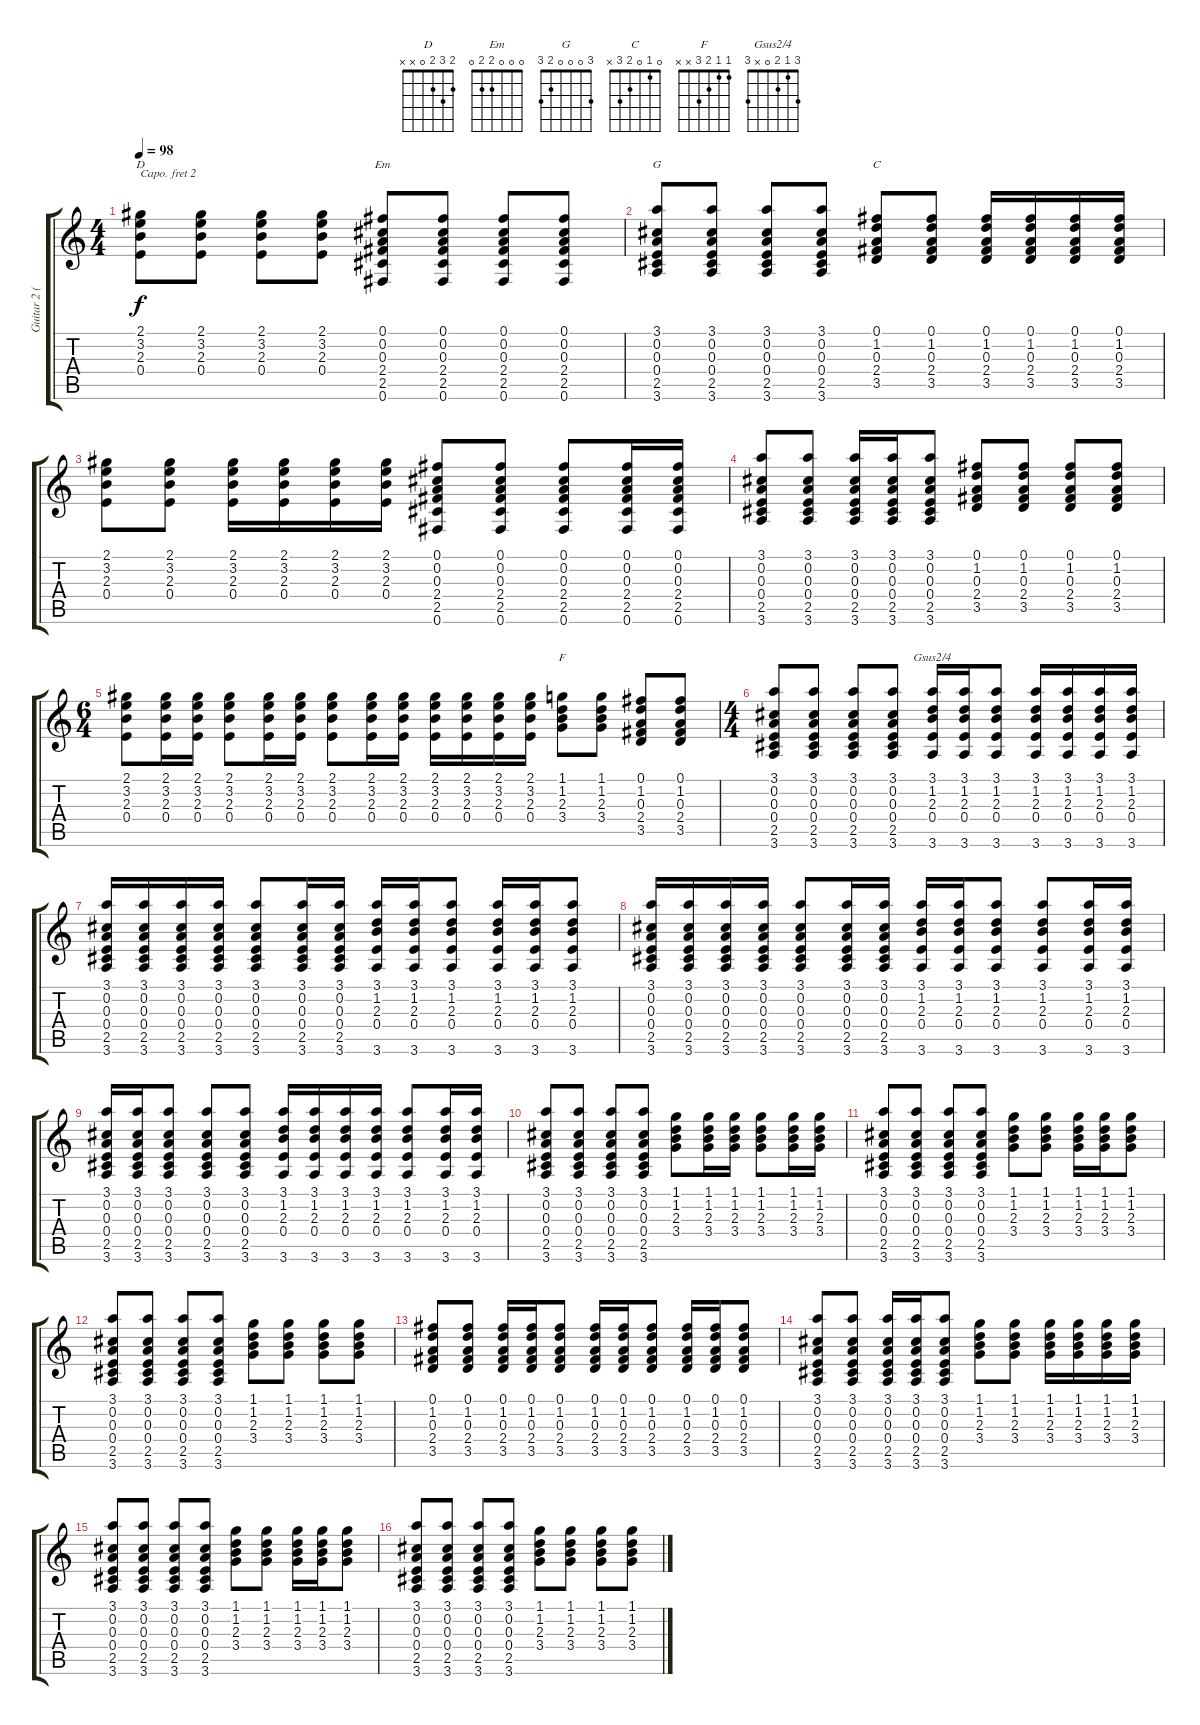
\track ("Guitar 2 (Capo 2nd)" "Guitar 2 (") {instrument acousticguitarsteel}
\staff {score tabs}
\capo 2
\tuning (E4 B3 G3 D3 A2 E2) {hide}
\chord ("D" 2 3 2 0 x x)
\chord ("Em" 0 0 0 2 2 0)
\chord ("G" 3 0 0 0 2 3)
\chord ("C" 0 1 0 2 3 x)
\chord ("F" 1 1 2 3 x x)
\chord ("Gsus2/4" 3 1 2 0 x 3)
\ts (4 4)
\tempo 98
\clef g2
\ks c
(2.1 3.2 2.3 0.4).8{ch "D" dy f} (2.1 3.2 2.3 0.4).8 (2.1 3.2 2.3 0.4).8 (2.1 3.2 2.3 0.4).8 (0.1 0.2 0.3 2.4 2.5 0.6).8{ch "Em"} (0.1 0.2 0.3 2.4 2.5 0.6).8 (0.1 0.2 0.3 2.4 2.5 0.6).8 (0.1 0.2 0.3 2.4 2.5 0.6).8 |
(3.1 0.2 0.3 0.4 2.5 3.6).8{ch "G"} (3.1 0.2 0.3 0.4 2.5 3.6).8 (3.1 0.2 0.3 0.4 2.5 3.6).8 (3.1 0.2 0.3 0.4 2.5 3.6).8 (0.1 1.2 0.3 2.4 3.5).8{ch "C"} (0.1 1.2 0.3 2.4 3.5).8 (0.1 1.2 0.3 2.4 3.5).16 (0.1 1.2 0.3 2.4 3.5).16 (0.1 1.2 0.3 2.4 3.5).16 (0.1 1.2 0.3 2.4 3.5).16 |
(2.1 3.2 2.3 0.4).8 (2.1 3.2 2.3 0.4).8 (2.1 3.2 2.3 0.4).16 (2.1 3.2 2.3 0.4).16 (2.1 3.2 2.3 0.4).16 (2.1 3.2 2.3 0.4).16 (0.1 0.2 0.3 2.4 2.5 0.6).8 (0.1 0.2 0.3 2.4 2.5 0.6).8 (0.1 0.2 0.3 2.4 2.5 0.6).8 (0.1 0.2 0.3 2.4 2.5 0.6).16 (0.1 0.2 0.3 2.4 2.5 0.6).16 |
(3.1 0.2 0.3 0.4 2.5 3.6).8 (3.1 0.2 0.3 0.4 2.5 3.6).8 (3.1 0.2 0.3 0.4 2.5 3.6).16 (3.1 0.2 0.3 0.4 2.5 3.6).16 (3.1 0.2 0.3 0.4 2.5 3.6).8 (0.1 1.2 0.3 2.4 3.5).8 (0.1 1.2 0.3 2.4 3.5).8 (0.1 1.2 0.3 2.4 3.5).8 (0.1 1.2 0.3 2.4 3.5).8 |
\ts (6 4)
(2.1 3.2 2.3 0.4).8 (2.1 3.2 2.3 0.4).16 (2.1 3.2 2.3 0.4).16 (2.1 3.2 2.3 0.4).8 (2.1 3.2 2.3 0.4).16 (2.1 3.2 2.3 0.4).16 (2.1 3.2 2.3 0.4).8 (2.1 3.2 2.3 0.4).16 (2.1 3.2 2.3 0.4).16 (2.1 3.2 2.3 0.4).16 (2.1 3.2 2.3 0.4).16 (2.1 3.2 2.3 0.4).16 (2.1 3.2 2.3 0.4).16 (1.1 1.2 2.3 3.4).8{ch "F"} (1.1 1.2 2.3 3.4).8 (0.1 1.2 0.3 2.4 3.5).8 (0.1 1.2 0.3 2.4 3.5).8 |
\ts (4 4)
(3.1 0.2 0.3 0.4 2.5 3.6).8 (3.1 0.2 0.3 0.4 2.5 3.6).8 (3.1 0.2 0.3 0.4 2.5 3.6).8 (3.1 0.2 0.3 0.4 2.5 3.6).8 (3.1 1.2 2.3 0.4 3.6).16{ch "Gsus2/4"} (3.1 1.2 2.3 0.4 3.6).16 (3.1 1.2 2.3 0.4 3.6).8 (3.1 1.2 2.3 0.4 3.6).16 (3.1 1.2 2.3 0.4 3.6).16 (3.1 1.2 2.3 0.4 3.6).16 (3.1 1.2 2.3 0.4 3.6).16 |
(3.1 0.2 0.3 0.4 2.5 3.6).16 (3.1 0.2 0.3 0.4 2.5 3.6).16 (3.1 0.2 0.3 0.4 2.5 3.6).16 (3.1 0.2 0.3 0.4 2.5 3.6).16 (3.1 0.2 0.3 0.4 2.5 3.6).8 (3.1 0.2 0.3 0.4 2.5 3.6).16 (3.1 0.2 0.3 0.4 2.5 3.6).16 (3.1 1.2 2.3 0.4 3.6).16 (3.1 1.2 2.3 0.4 3.6).16 (3.1 1.2 2.3 0.4 3.6).8 (3.1 1.2 2.3 0.4 3.6).16 (3.1 1.2 2.3 0.4 3.6).16 (3.1 1.2 2.3 0.4 3.6).8 |
(3.1 0.2 0.3 0.4 2.5 3.6).16 (3.1 0.2 0.3 0.4 2.5 3.6).16 (3.1 0.2 0.3 0.4 2.5 3.6).16 (3.1 0.2 0.3 0.4 2.5 3.6).16 (3.1 0.2 0.3 0.4 2.5 3.6).8 (3.1 0.2 0.3 0.4 2.5 3.6).16 (3.1 0.2 0.3 0.4 2.5 3.6).16 (3.1 1.2 2.3 0.4 3.6).16 (3.1 1.2 2.3 0.4 3.6).16 (3.1 1.2 2.3 0.4 3.6).8 (3.1 1.2 2.3 0.4 3.6).8 (3.1 1.2 2.3 0.4 3.6).16 (3.1 1.2 2.3 0.4 3.6).16 |
(3.1 0.2 0.3 0.4 2.5 3.6).16 (3.1 0.2 0.3 0.4 2.5 3.6).16 (3.1 0.2 0.3 0.4 2.5 3.6).8 (3.1 0.2 0.3 0.4 2.5 3.6).8 (3.1 0.2 0.3 0.4 2.5 3.6).8 (3.1 1.2 2.3 0.4 3.6).16 (3.1 1.2 2.3 0.4 3.6).16 (3.1 1.2 2.3 0.4 3.6).16 (3.1 1.2 2.3 0.4 3.6).16 (3.1 1.2 2.3 0.4 3.6).8 (3.1 1.2 2.3 0.4 3.6).16 (3.1 1.2 2.3 0.4 3.6).16 |
(3.1 0.2 0.3 0.4 2.5 3.6).8 (3.1 0.2 0.3 0.4 2.5 3.6).8 (3.1 0.2 0.3 0.4 2.5 3.6).8 (3.1 0.2 0.3 0.4 2.5 3.6).8 (1.1 1.2 2.3 3.4).8 (1.1 1.2 2.3 3.4).16 (1.1 1.2 2.3 3.4).16 (1.1 1.2 2.3 3.4).8 (1.1 1.2 2.3 3.4).16 (1.1 1.2 2.3 3.4).16 |
(3.1 0.2 0.3 0.4 2.5 3.6).8 (3.1 0.2 0.3 0.4 2.5 3.6).8 (3.1 0.2 0.3 0.4 2.5 3.6).8 (3.1 0.2 0.3 0.4 2.5 3.6).8 (1.1 1.2 2.3 3.4).8 (1.1 1.2 2.3 3.4).8 (1.1 1.2 2.3 3.4).16 (1.1 1.2 2.3 3.4).16 (1.1 1.2 2.3 3.4).8 |
(3.1 0.2 0.3 0.4 2.5 3.6).8 (3.1 0.2 0.3 0.4 2.5 3.6).8 (3.1 0.2 0.3 0.4 2.5 3.6).8 (3.1 0.2 0.3 0.4 2.5 3.6).8 (1.1 1.2 2.3 3.4).8 (1.1 1.2 2.3 3.4).8 (1.1 1.2 2.3 3.4).8 (1.1 1.2 2.3 3.4).8 |
(0.1 1.2 0.3 2.4 3.5).8 (0.1 1.2 0.3 2.4 3.5).8 (0.1 1.2 0.3 2.4 3.5).16 (0.1 1.2 0.3 2.4 3.5).16 (0.1 1.2 0.3 2.4 3.5).8 (0.1 1.2 0.3 2.4 3.5).16 (0.1 1.2 0.3 2.4 3.5).16 (0.1 1.2 0.3 2.4 3.5).8 (0.1 1.2 0.3 2.4 3.5).16 (0.1 1.2 0.3 2.4 3.5).16 (0.1 1.2 0.3 2.4 3.5).8 |
(3.1 0.2 0.3 0.4 2.5 3.6).8 (3.1 0.2 0.3 0.4 2.5 3.6).8 (3.1 0.2 0.3 0.4 2.5 3.6).16 (3.1 0.2 0.3 0.4 2.5 3.6).16 (3.1 0.2 0.3 0.4 2.5 3.6).8 (1.1 1.2 2.3 3.4).8 (1.1 1.2 2.3 3.4).8 (1.1 1.2 2.3 3.4).16 (1.1 1.2 2.3 3.4).16 (1.1 1.2 2.3 3.4).16 (1.1 1.2 2.3 3.4).16 |
(3.1 0.2 0.3 0.4 2.5 3.6).8 (3.1 0.2 0.3 0.4 2.5 3.6).8 (3.1 0.2 0.3 0.4 2.5 3.6).8 (3.1 0.2 0.3 0.4 2.5 3.6).8 (1.1 1.2 2.3 3.4).8 (1.1 1.2 2.3 3.4).8 (1.1 1.2 2.3 3.4).16 (1.1 1.2 2.3 3.4).16 (1.1 1.2 2.3 3.4).8 |
(3.1 0.2 0.3 0.4 2.5 3.6).8 (3.1 0.2 0.3 0.4 2.5 3.6).8 (3.1 0.2 0.3 0.4 2.5 3.6).8 (3.1 0.2 0.3 0.4 2.5 3.6).8 (1.1 1.2 2.3 3.4).8 (1.1 1.2 2.3 3.4).8 (1.1 1.2 2.3 3.4).8 (1.1 1.2 2.3 3.4).8
